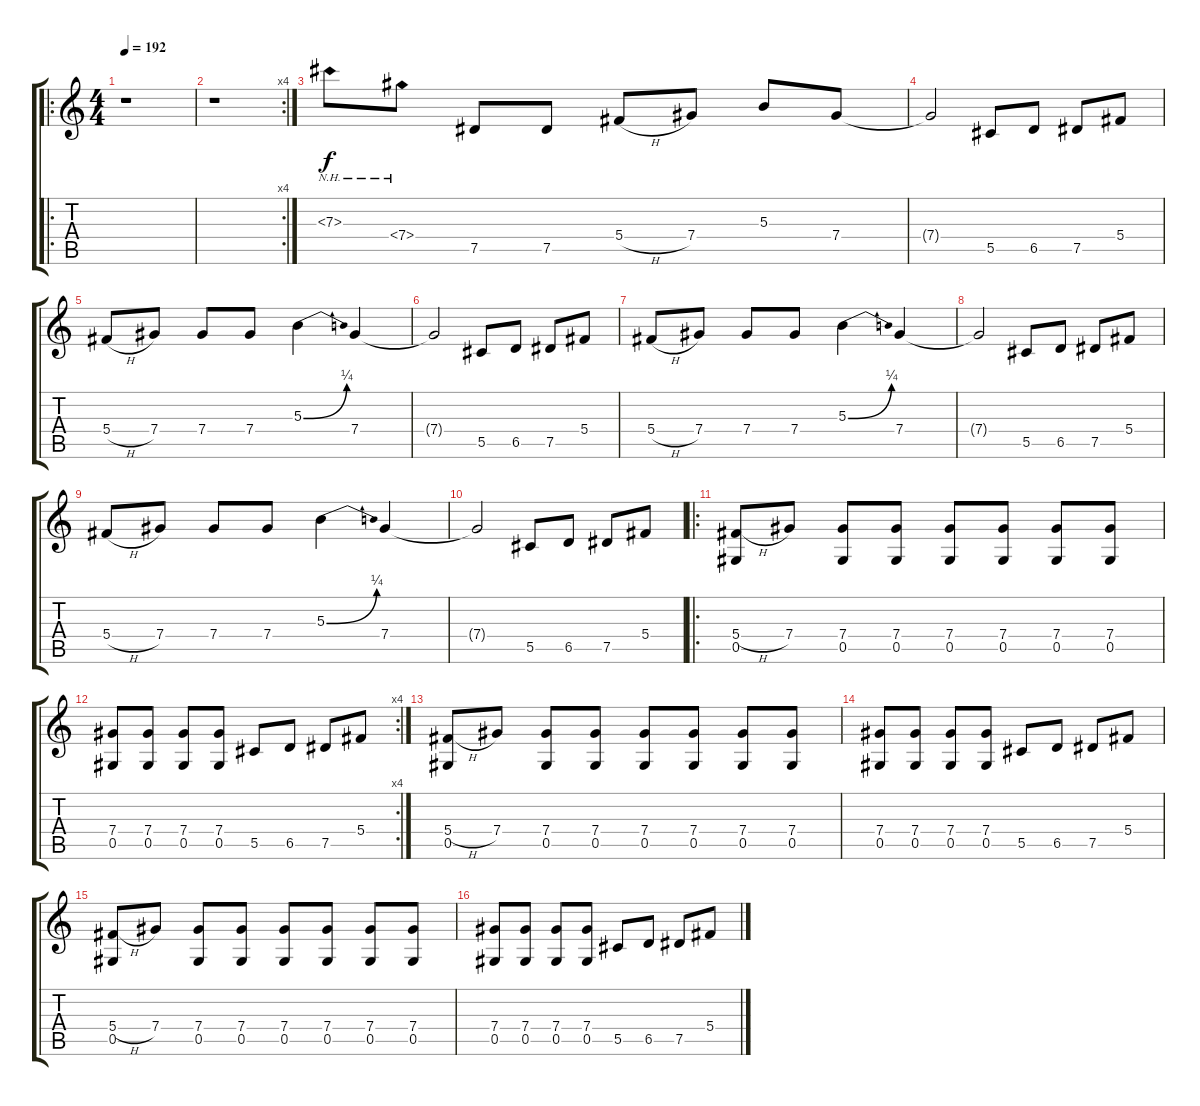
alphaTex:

\track "" {instrument distortionguitar}
\staff {score tabs}
\tuning (Eb4 Bb3 Gb3 Db3 Ab2 Eb2) {hide}
\ro
\ts (4 4)
\tempo 192
\clef g2
\ks c
r.1{dy f instrument distortionguitar} |
\rc 4
r.1 |
7.3{nh}.8 7.4{nh}.8 7.5.8 7.5.8 5.4{h}.8 7.4.8 5.3.8 7.4.8 |
7.4{t}.2 5.5.8 6.5.8 7.5.8 5.4.8 |
5.4{h}.8 7.4.8 7.4.8 7.4.8 5.3{be (bend 0 0 60 1)}.4 7.4.4 |
7.4{t}.2 5.5.8 6.5.8 7.5.8 5.4.8 |
5.4{h}.8 7.4.8 7.4.8 7.4.8 5.3{be (bend 0 0 60 1)}.4 7.4.4 |
7.4{t}.2 5.5.8 6.5.8 7.5.8 5.4.8 |
5.4{h}.8 7.4.8 7.4.8 7.4.8 5.3{be (bend 0 0 60 1)}.4 7.4.4 |
7.4{t}.2 5.5.8 6.5.8 7.5.8 5.4.8 |
\ro
(5.4{h} 0.5).8 7.4.8 (7.4 0.5).8 (7.4 0.5).8 (7.4 0.5).8 (7.4 0.5).8 (7.4 0.5).8 (7.4 0.5).8 |
\rc 4
(7.4 0.5).8 (7.4 0.5).8 (7.4 0.5).8 (7.4 0.5).8 5.5.8 6.5.8 7.5.8 5.4.8 |
(5.4{h} 0.5).8 7.4.8 (7.4 0.5).8 (7.4 0.5).8 (7.4 0.5).8 (7.4 0.5).8 (7.4 0.5).8 (7.4 0.5).8 |
(7.4 0.5).8 (7.4 0.5).8 (7.4 0.5).8 (7.4 0.5).8 5.5.8 6.5.8 7.5.8 5.4.8 |
(5.4{h} 0.5).8 7.4.8 (7.4 0.5).8 (7.4 0.5).8 (7.4 0.5).8 (7.4 0.5).8 (7.4 0.5).8 (7.4 0.5).8 |
(7.4 0.5).8 (7.4 0.5).8 (7.4 0.5).8 (7.4 0.5).8 5.5.8 6.5.8 7.5.8 5.4.8
